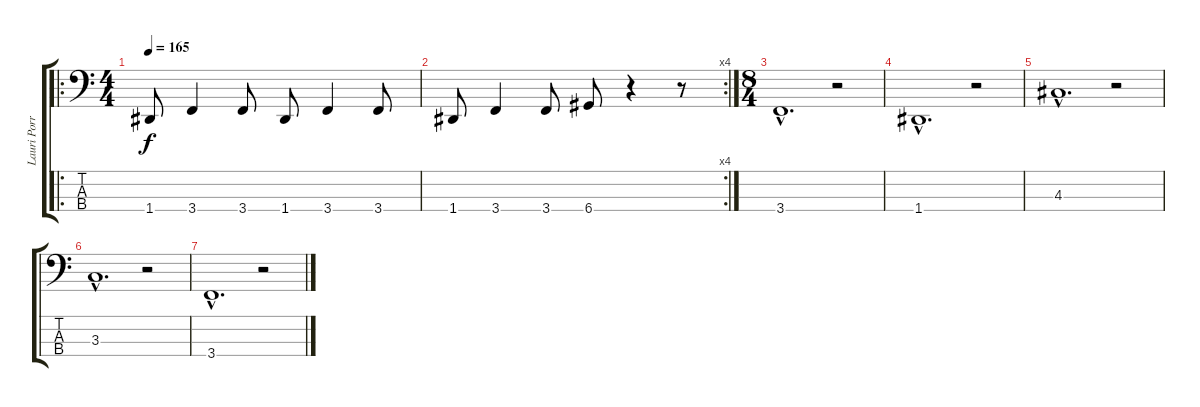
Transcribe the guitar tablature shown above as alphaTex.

\track ("Lauri Porra" "Lauri Porr") {instrument synthbass2}
\staff {score tabs}
\tuning (G2 D2 A1 D1) {hide}
\ro
\ts (4 4)
\tempo 165
\clef f4
\ks c
1.4.8{dy f} 3.4.4 3.4.8 1.4.8 3.4.4 3.4.8 |
\rc 4
1.4.8 3.4.4 3.4.8 6.4.8 r.4 r.8 |
\ts (8 4)
3.4{hac}.1{d} r.2 |
1.4{hac}.1{d} r.2 |
4.3{hac}.1{d} r.2 |
3.3{hac}.1{d} r.2 |
3.4{hac}.1{d} r.2
